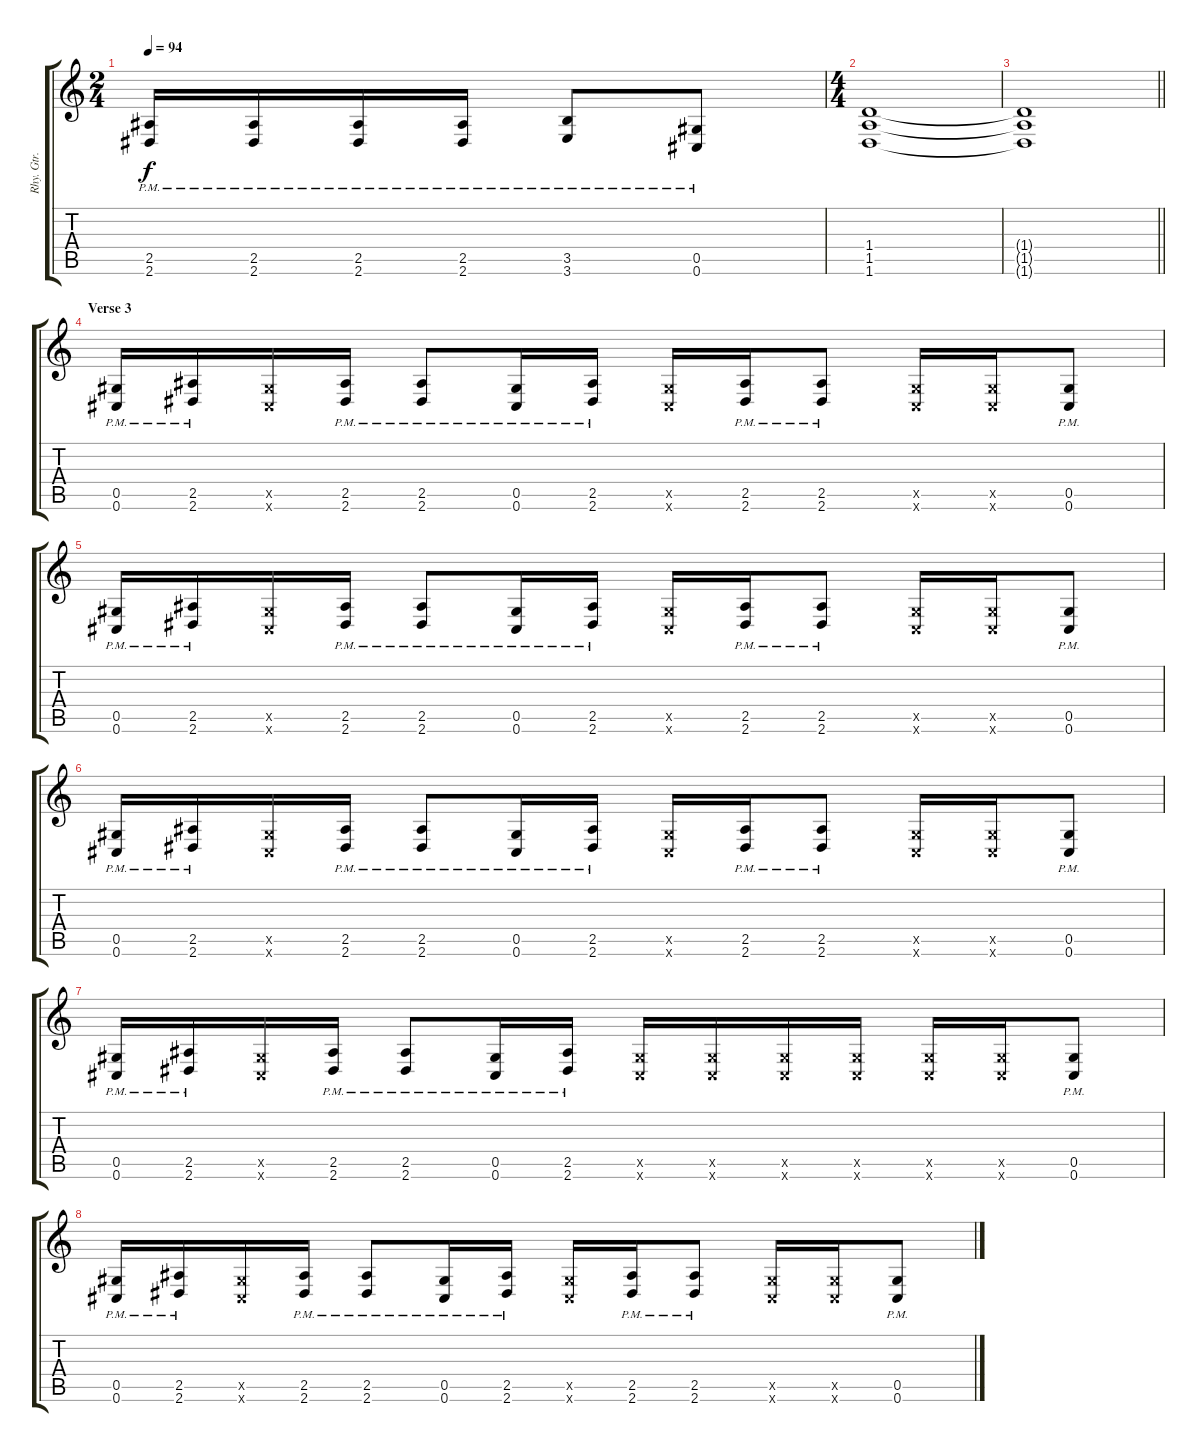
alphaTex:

\track ("Rhy. Gtr. 1" "Rhy. Gtr. ") {instrument distortionguitar}
\staff {score tabs}
\tuning (Eb4 Bb3 Gb3 Db3 Ab2 Db2) {hide}
\ts (2 4)
\tempo 94
\clef g2
\ks c
(2.5{pm} 2.6{pm}).16{dy f} (2.5{pm} 2.6{pm}).16 (2.5{pm} 2.6{pm}).16 (2.5{pm} 2.6{pm}).16 (3.5{pm} 3.6{pm}).8 (0.5{pm} 0.6{pm}).8 |
\ts (4 4)
(1.4 1.5 1.6).1 |
\barLineRight lightlight
(1.4{t} 1.5{t} 1.6{t}).1 |
\section ("" "Verse 3")
(0.5{pm} 0.6{pm}).16 (2.5{pm} 2.6{pm}).16 (0.5{x} 0.6{x}).16 (2.5{pm} 2.6{pm}).16 (2.5{pm} 2.6{pm}).8 (0.5{pm} 0.6{pm}).16 (2.5{pm} 2.6{pm}).16 (0.5{x} 0.6{x}).16 (2.5{pm} 2.6{pm}).16 (2.5{pm} 2.6{pm}).8 (0.5{x} 0.6{x}).16 (0.5{x} 0.6{x}).16 (0.5{pm} 0.6{pm}).8 |
(0.5{pm} 0.6{pm}).16 (2.5{pm} 2.6{pm}).16 (0.5{x} 0.6{x}).16 (2.5{pm} 2.6{pm}).16 (2.5{pm} 2.6{pm}).8 (0.5{pm} 0.6{pm}).16 (2.5{pm} 2.6{pm}).16 (0.5{x} 0.6{x}).16 (2.5{pm} 2.6{pm}).16 (2.5{pm} 2.6{pm}).8 (0.5{x} 0.6{x}).16 (0.5{x} 0.6{x}).16 (0.5{pm} 0.6{pm}).8 |
(0.5{pm} 0.6{pm}).16 (2.5{pm} 2.6{pm}).16 (0.5{x} 0.6{x}).16 (2.5{pm} 2.6{pm}).16 (2.5{pm} 2.6{pm}).8 (0.5{pm} 0.6{pm}).16 (2.5{pm} 2.6{pm}).16 (0.5{x} 0.6{x}).16 (2.5{pm} 2.6{pm}).16 (2.5{pm} 2.6{pm}).8 (0.5{x} 0.6{x}).16 (0.5{x} 0.6{x}).16 (0.5{pm} 0.6{pm}).8 |
(0.5{pm} 0.6{pm}).16 (2.5{pm} 2.6{pm}).16 (0.5{x} 0.6{x}).16 (2.5{pm} 2.6{pm}).16 (2.5{pm} 2.6{pm}).8 (0.5{pm} 0.6{pm}).16 (2.5{pm} 2.6{pm}).16 (0.5{x} 0.6{x}).16 (0.5{x} 0.6{x}).16 (0.5{x} 0.6{x}).16 (0.5{x} 0.6{x}).16 (0.5{x} 0.6{x}).16 (0.5{x} 0.6{x}).16 (0.5{pm} 0.6{pm}).8 |
(0.5{pm} 0.6{pm}).16 (2.5{pm} 2.6{pm}).16 (0.5{x} 0.6{x}).16 (2.5{pm} 2.6{pm}).16 (2.5{pm} 2.6{pm}).8 (0.5{pm} 0.6{pm}).16 (2.5{pm} 2.6{pm}).16 (0.5{x} 0.6{x}).16 (2.5{pm} 2.6{pm}).16 (2.5{pm} 2.6{pm}).8 (0.5{x} 0.6{x}).16 (0.5{x} 0.6{x}).16 (0.5{pm} 0.6{pm}).8
